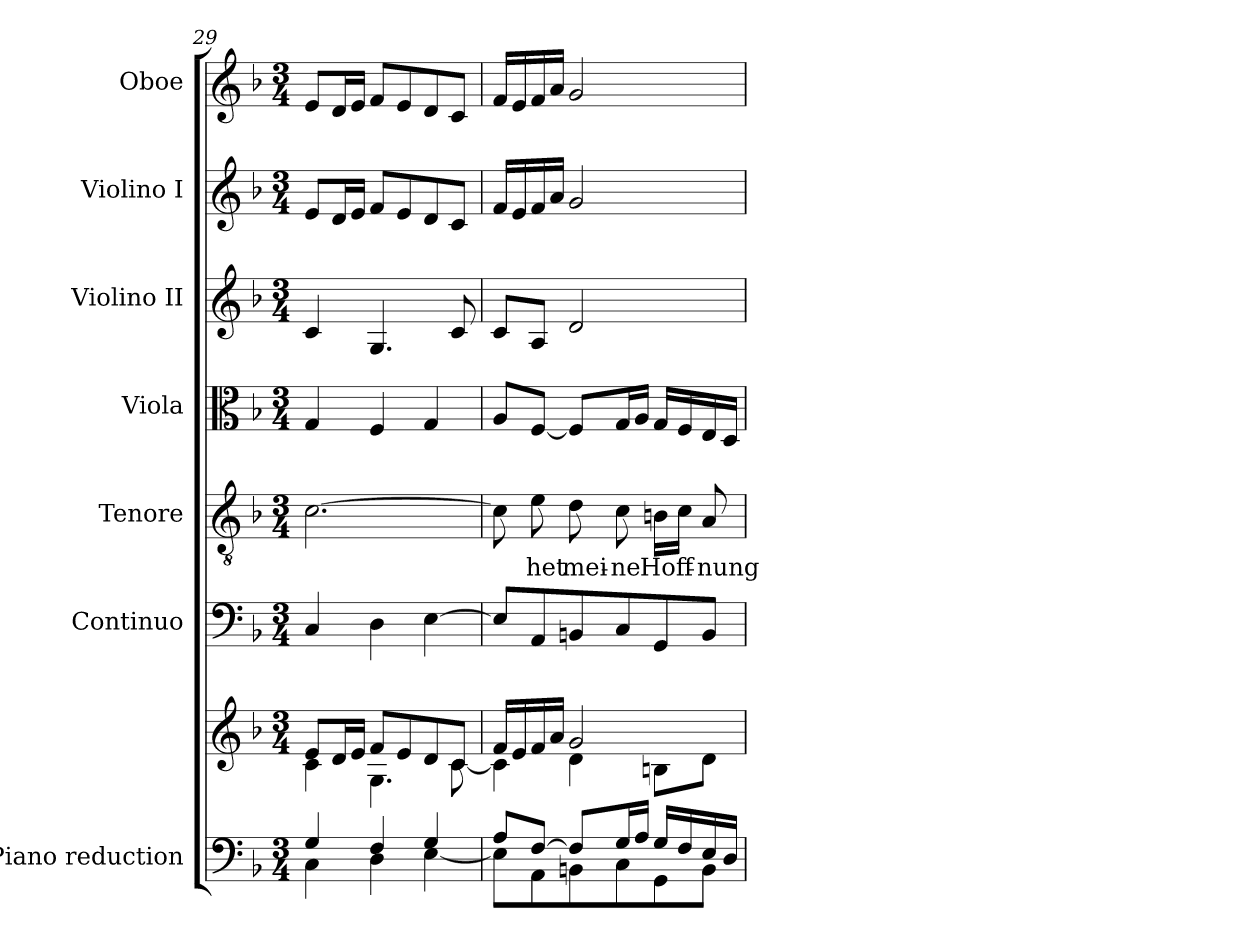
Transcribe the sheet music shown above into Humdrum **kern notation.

**kern	**kern	**kern	**kern	**text	**kern	**kern	**kern	**kern
*part7	*part7	*part6	*part5	*part5	*part4	*part3	*part2	*part1
*staff8	*staff7	*staff6	*staff5	*staff5	*staff4	*staff3	*staff2	*staff1
*I"Piano reduction	*	*I"Continuo	*I"Tenore	*	*I"Viola	*I"Violino II	*I"Violino I	*I"Oboe
*I'Pno	*	*	*	*	*I'Vla	*I'Vln	*I'Vln	*I'Ob
*clefF4	*clefG2	*clefF4	*clefGv2	*	*clefC3	*clefG2	*clefG2	*clefG2
*k[b-]	*k[b-]	*k[b-]	*k[b-]	*	*k[b-]	*k[b-]	*k[b-]	*k[b-]
*M3/4	*M3/4	*M3/4	*M3/4	*	*M3/4	*M3/4	*M3/4	*M3/4
=29	=29	=29	=29	=29	=29	=29	=29	=29
*^	*^	*	*	*	*	*	*	*
4G/	4C\	8e/L	4c\	4C/	[2.c\	.	4G/	4c/	8e/L	8e/L
.	.	16d/L	.	.	.	.	.	.	16d/L	16d/L
.	.	16e/JJ	.	.	.	.	.	.	16e/JJ	16e/JJ
4F/	4D\	8f/L	4.G\	4D\	.	.	4F/	4.G/	8f/L	8f/L
.	.	8e/	.	.	.	.	.	.	8e/	8e/
4G/	[4E\	8d/	.	[4E\	.	.	4G/	.	8d/	8d/
.	.	8c/J	[8c\	.	.	.	.	8c/	8c/J	8c/J
=30	=30	=30	=30	=30	=30	=30	=30	=30	=30	=30
8A/L	8E\L]	16f/LL	4c\]	8E/L]	8c\]	.	8A/L	8c/L	16f/LL	16f/LL
.	.	16e/	.	.	.	.	.	.	16e/	16e/
!	!	!	!	!	!	!LO:LY:b	!	!	!	!
[8F/J	8AA\	16f/	.	8AA/	8e\	-het	[8F/J	8A/J	16f/	16f/
.	.	16a/JJ	.	.	.	.	.	.	16a/JJ	16a/JJ
!	!	!	!	!	!	!LO:LY:b	!	!	!	!
8F/L]	8BBn\	2g/	4d\	8BBn/	8d\	mei-	8F/L]	2d/	2g/	2g/
!	!	!	!	!	!	!LO:LY:b	!	!	!	!
16G/L	8C\	.	.	8C/	8c\	-ne	16G/L	.	.	.
16A/JJ	.	.	.	.	.	.	16A/JJ	.	.	.
!	!	!	!	!	!	!LO:LY:b	!	!	!	!
16G/LL	8GG\	.	8Bn\L	8GG/	16Bn\LL	Hoff-	16G/LL	.	.	.
16F/	.	.	.	.	16c\JJ	.	16F/	.	.	.
!	!	!	!	!	!	!LO:LY:b	!	!	!	!
16E/	8BB\J	.	8d\J	8BB/J	8A/	-nung	16E/	.	.	.
16D/JJ	.	.	.	.	.	.	16D/JJ	.	.	.
*v	*v	*	*	*	*	*	*	*	*	*
*	*v	*v	*	*	*	*	*	*	*
=	=	=	=	=	=	=	=	=
*-	*-	*-	*-	*-	*-	*-	*-	*-
